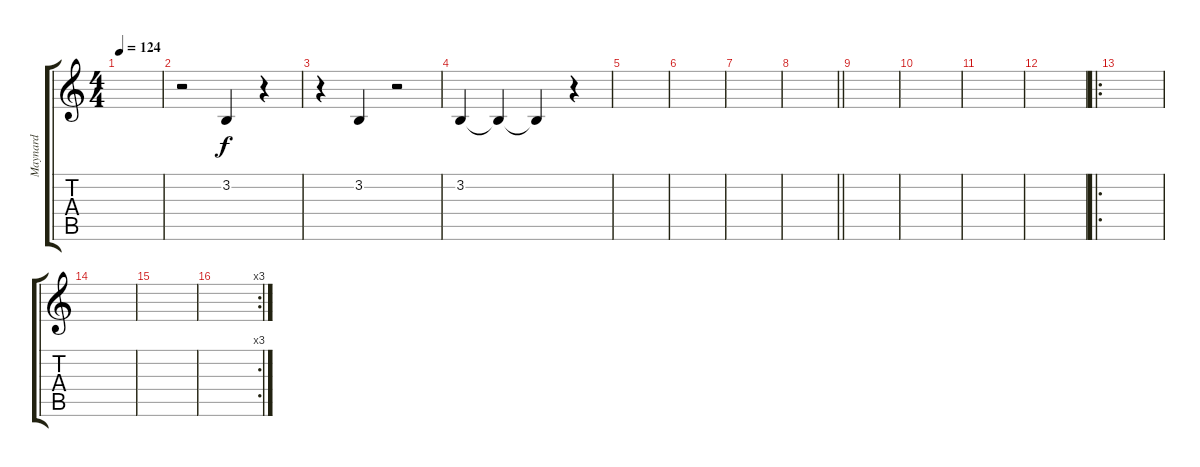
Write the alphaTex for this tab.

\track ("Maynard" "Maynard") {instrument synthstrings2}
\staff {score tabs}
\tuning (Db4 Ab3 E3 B2 Gb2 Db2) {hide}
\ts (4 4)
\tempo 124
\clef g2
\ks c
|
r.2 3.2.4 r.4 |
r.4 3.2.4 r.2 |
3.2.4 3.2{t}.4 3.2{t}.4 r.4 |
|
|
|
\barLineRight lightlight
|
|
|
|
|
\ro
|
|
|
\rc 3
